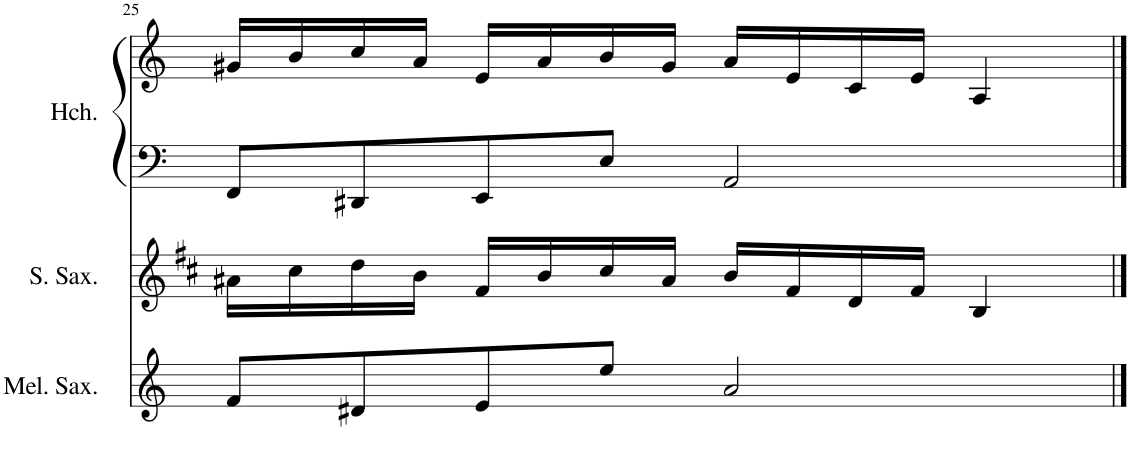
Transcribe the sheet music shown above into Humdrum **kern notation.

**kern	**kern	**kern	**kern
*part3	*part2	*part1	*part1
*staff4	*staff3	*staff2	*staff1
*I"Melody Saxophone	*I"Soprano Saxophone	*I"Harpsichord	*
*I'Mel. Sax.	*I'S. Sax.	*I'Hch.	*
!!LO:PB:g=z
*clefG2	*clefG2	*clefF4	*clefG2
*Trd7c12	*Trd1c2	*	*
*k[]	*k[f#c#]	*k[]	*k[]
*M4/4	*M4/4	*M4/4	*M4/4
*met(c)	*met(c)	*met(c)	*met(c)
=25	=25	=25	=25
8f/L	16a#X\LL	8FF/L	16g#X/LL
.	16cc#\	.	16b/
8d#X/	16dd\	8DD#X/	16cc/
.	16b\JJ	.	16a/JJ
8e/	16f#/LL	8EE/	16e/LL
.	16b/	.	16a/
8ee/J	16cc#/	8E/J	16b/
.	16a#/JJ	.	16g#/JJ
2a/	16b/LL	2AA/	16a/LL
.	16f#/	.	16e/
.	16d/	.	16c/
.	16f#/JJ	.	16e/JJ
.	4B/	.	4A/
==	==	==	==
*-	*-	*-	*-
